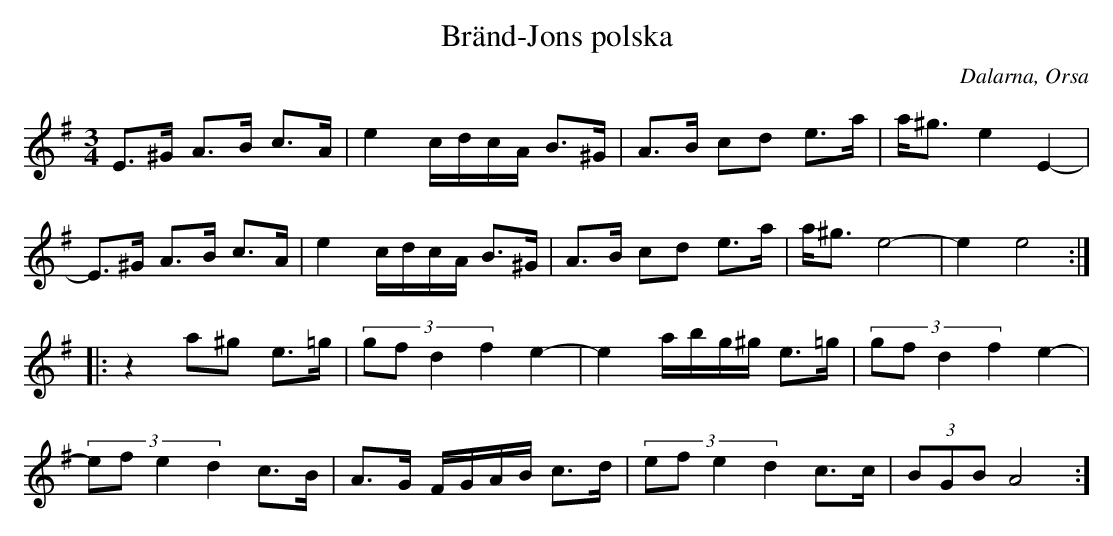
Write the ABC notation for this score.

X:1
T: Bränd-Jons polska
O: Dalarna, Orsa
M: 3/4
L: 1/8
K: Ador
E>^G A>B c>A | e2 c/d/c/A/ B>^G | A>B cd e>a | a<^g e2 E2- |
E>^G A>B c>A | e2 c/d/c/A/ B>^G | A>B cd e>a | a<^g e4- | e2 e4 :|
|: z2 a^g e>=g | (3:2:4gf d2 f2 e2- | e2 a/b/g/^g/ e>=g | (3:2:4gf d2 f2 e2- |
(3:2:4ef e2 d2 c>B | A>G F/G/A/B/ c>d | (3:2:4ef e2 d2 c>c | (3BGB A4 :]
